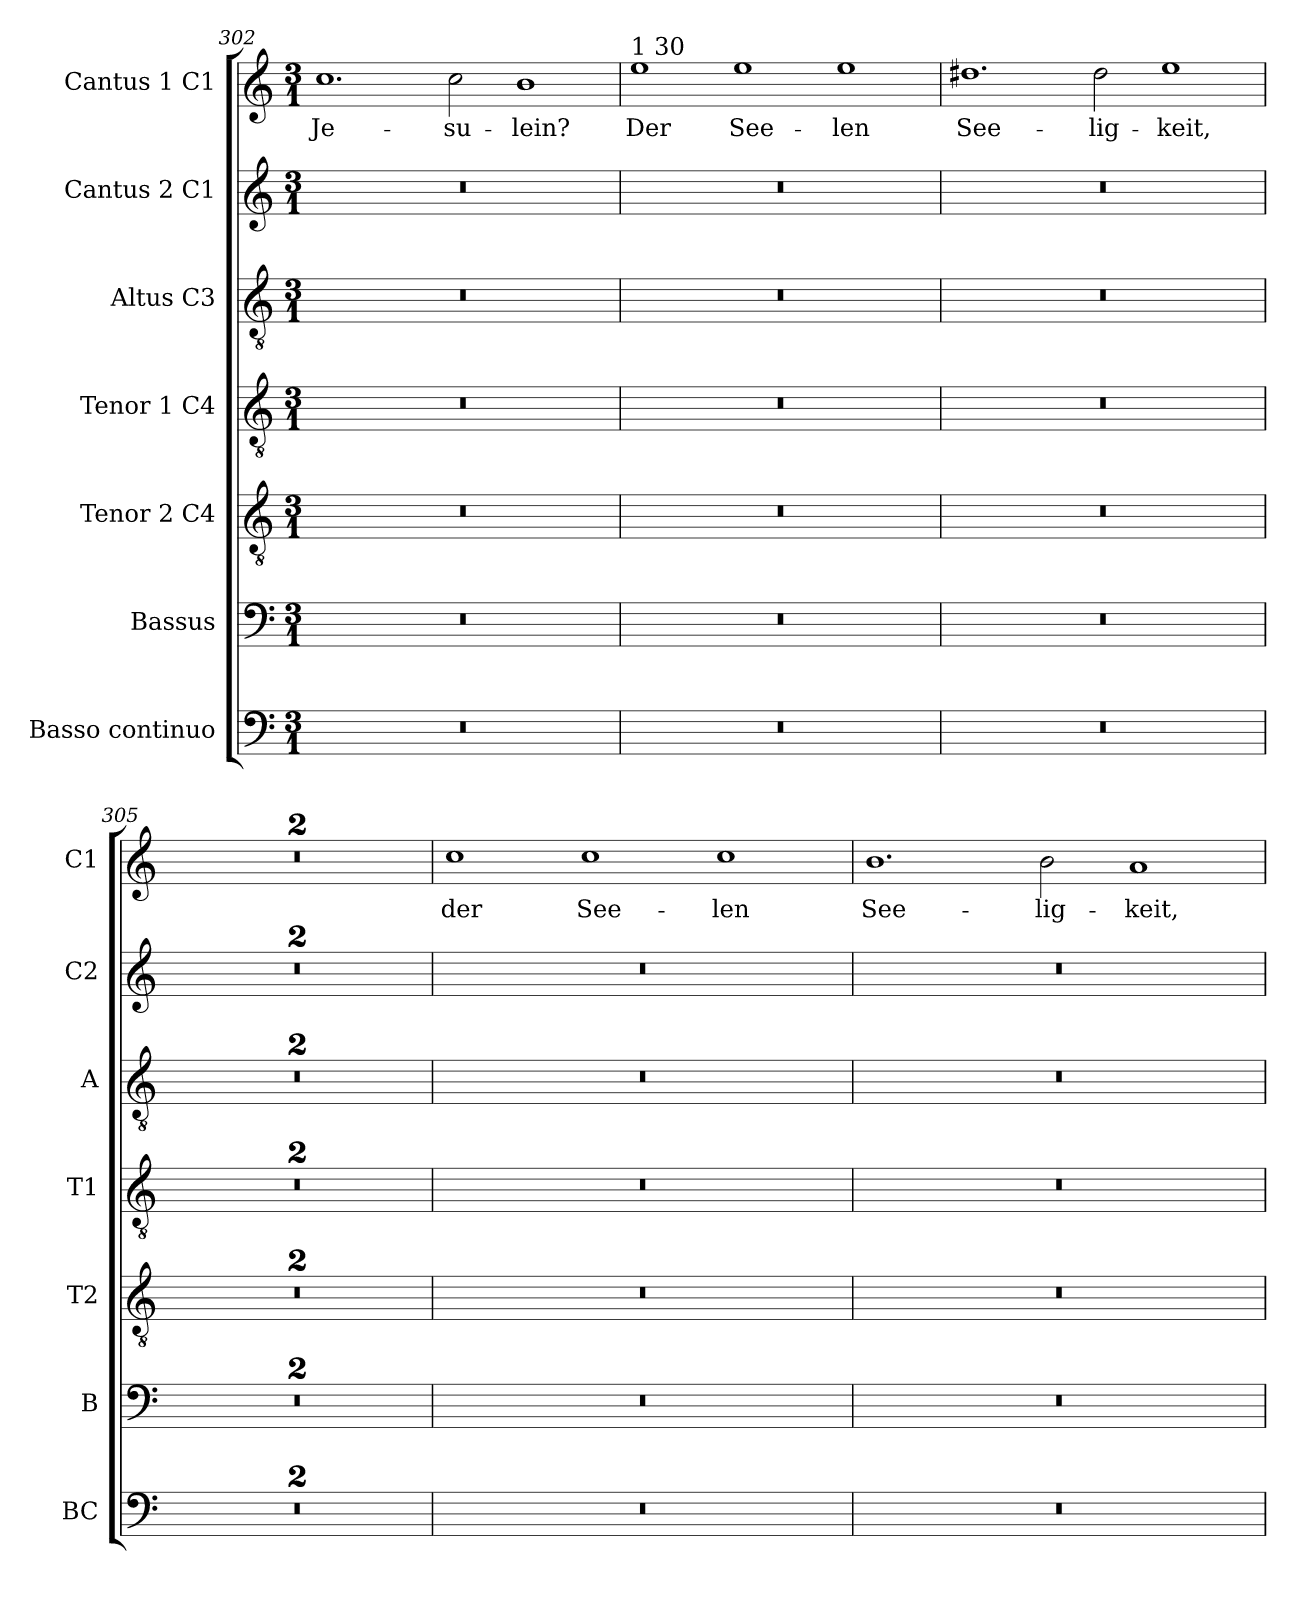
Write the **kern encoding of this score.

**kern	**kern	**kern	**kern	**kern	**kern	**kern	**text
*part7	*part6	*part5	*part4	*part3	*part2	*part1	*part1
*staff7	*staff6	*staff5	*staff4	*staff3	*staff2	*staff1	*staff1
*I"Basso continuo	*I"Bassus	*I"Tenor 2 C4	*I"Tenor 1 C4	*I"Altus C3	*I"Cantus 2 C1	*I"Cantus 1 C1	*
*I'BC	*I'B	*I'T2	*I'T1	*I'A	*I'C2	*I'C1	*
*clefF4	*clefF4	*clefGv2	*clefGv2	*clefGv2	*clefG2	*clefG2	*
*ITrd7c12	*	*	*	*	*	*	*
*k[]	*k[]	*k[]	*k[]	*k[]	*k[]	*k[]	*
*C:	*C:	*C:	*C:	*C:	*C:	*C:	*
*M3/1	*M3/1	*M3/1	*M3/1	*M3/1	*M3/1	*M3/1	*
=302	=302	=302	=302	=302	=302	=302	=302
!	!	!	!	!	!	!	!LO:LY:b
0.r	0.r	0.r	0.r	0.r	0.r	1.cc	Je-
!	!	!	!	!	!	!	!LO:LY:b
.	.	.	.	.	.	2cc\	-su-
!	!	!	!	!	!	!	!LO:LY:b:rj
.	.	.	.	.	.	1b	-lein?
!!LO:LB:g=z
=303	=303	=303	=303	=303	=303	=303	=303
!	!	!	!	!	!	!LO:TX:a:t=1 30	!
!	!	!	!	!	!	!	!LO:LY:b
0.r	0.r	0.r	0.r	0.r	0.r	1ee	Der
!	!	!	!	!	!	!	!LO:LY:b
.	.	.	.	.	.	1ee	See-
!	!	!	!	!	!	!	!LO:LY:b
.	.	.	.	.	.	1ee	-len
=304	=304	=304	=304	=304	=304	=304	=304
!	!	!	!	!	!	!	!LO:LY:b
0.r	0.r	0.r	0.r	0.r	0.r	1.dd#X	See-
!	!	!	!	!	!	!	!LO:LY:b
.	.	.	.	.	.	2dd#\	-lig-
!	!	!	!	!	!	!	!LO:LY:b:rj
.	.	.	.	.	.	1ee	-keit,
=305	=305	=305	=305	=305	=305	=305	=305
0.r	0.r	0.r	0.r	0.r	0.r	0.r	.
=306	=306	=306	=306	=306	=306	=306	=306
0.r	0.r	0.r	0.r	0.r	0.r	0.r	.
=307	=307	=307	=307	=307	=307	=307	=307
!	!	!	!	!	!	!	!LO:LY:b
0.r	0.r	0.r	0.r	0.r	0.r	1cc	der
!	!	!	!	!	!	!	!LO:LY:b
.	.	.	.	.	.	1cc	See-
!	!	!	!	!	!	!	!LO:LY:b
.	.	.	.	.	.	1cc	-len
=308	=308	=308	=308	=308	=308	=308	=308
!	!	!	!	!	!	!	!LO:LY:b
0.r	0.r	0.r	0.r	0.r	0.r	1.b	See-
!	!	!	!	!	!	!	!LO:LY:b
.	.	.	.	.	.	2b\	-lig-
!	!	!	!	!	!	!	!LO:LY:b:rj
.	.	.	.	.	.	1a	-keit,
=	=	=	=	=	=	=	=
*-	*-	*-	*-	*-	*-	*-	*-
